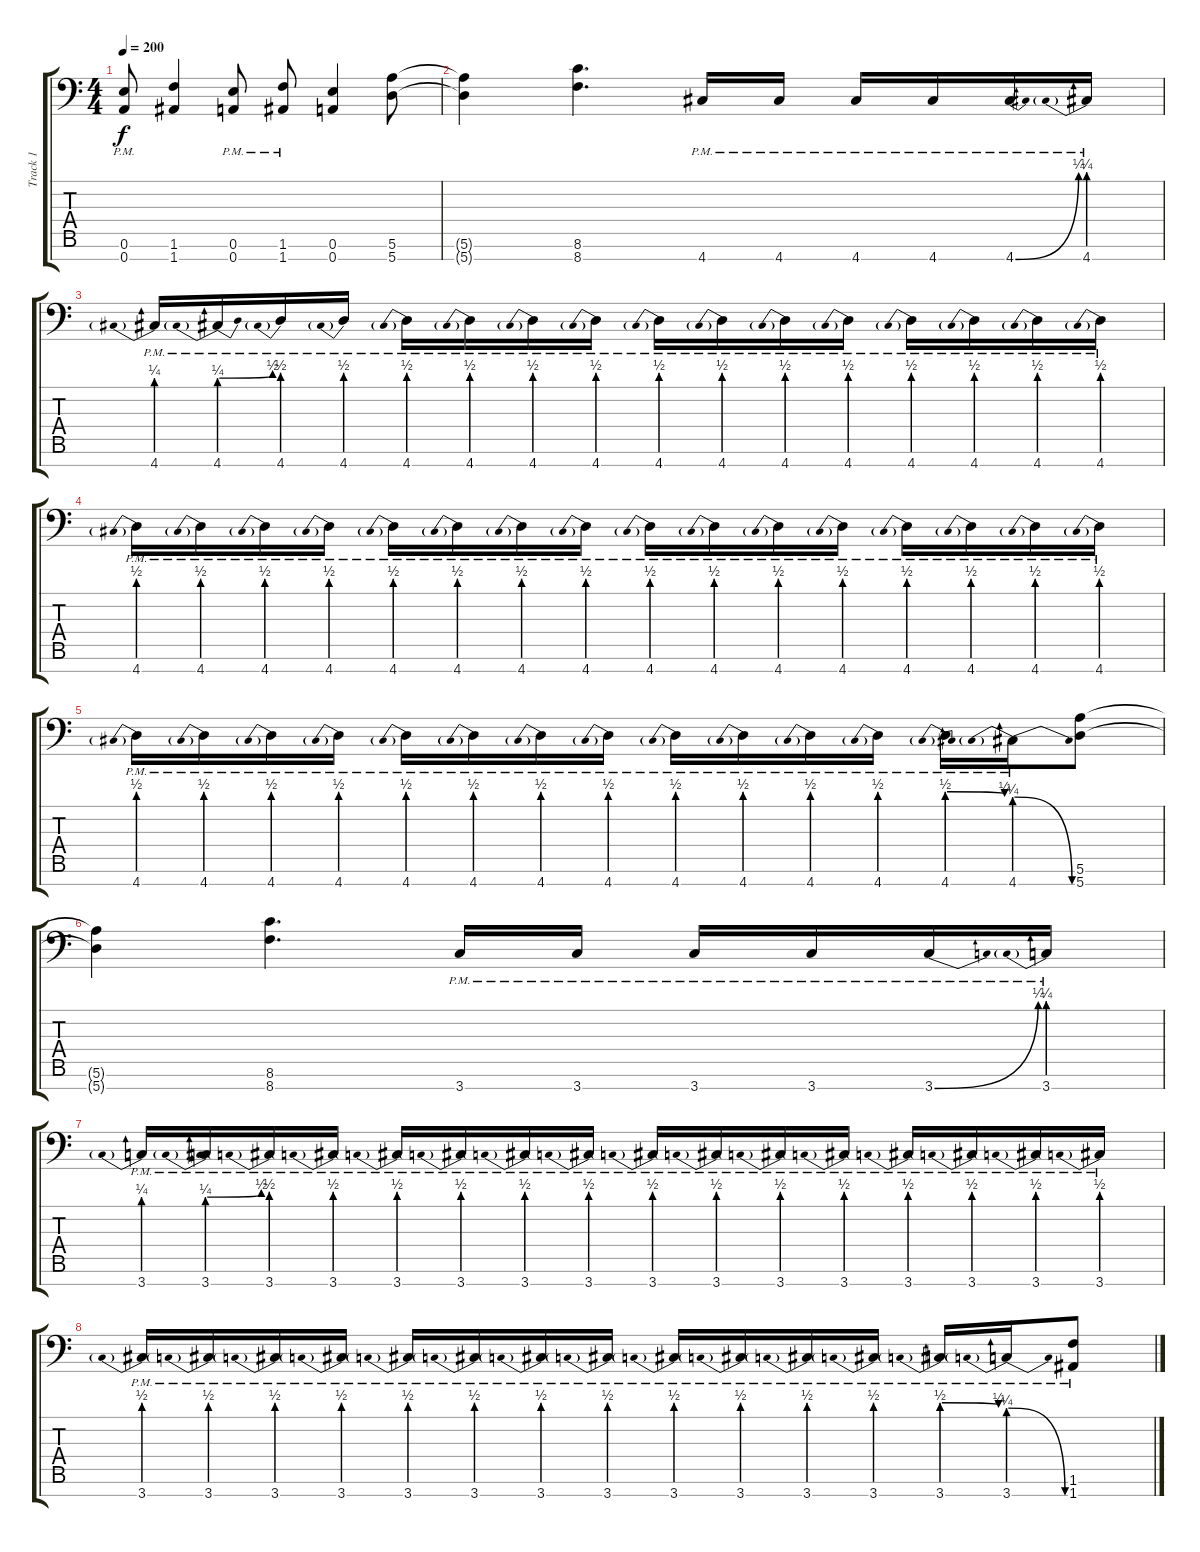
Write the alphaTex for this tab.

\track ("Track 1" "Track 1") {instrument overdrivenguitar}
\staff {score tabs}
\tuning (E4 B3 G3 D3 A2 E2 A1) {hide}
\ts (4 4)
\tempo 200
\clef f4
\ks c
(0.6{pm} 0.7{pm}).8{dy f} (1.6 1.7).4 (0.6{pm} 0.7{pm}).8 (1.6{pm} 1.7{pm}).8 (0.6 0.7).4 (5.6 5.7).8 |
(5.6{t} 5.7{t}).4 (8.6 8.7).4{d} 4.7{pm}.16 4.7{pm}.16 4.7{pm}.16 4.7{pm}.16 4.7{be (bend 0 0 60 1) pm}.16 4.7{be (prebend 0 1 60 1) pm}.16 |
4.7{be (prebend 0 1 60 1) pm}.16 4.7{be (prebendbend 0 1 60 2) pm}.16 4.7{be (prebend 0 2 60 2) pm}.16 4.7{be (prebend 0 2 60 2) pm}.16 4.7{be (prebend 0 2 60 2) pm}.16 4.7{be (prebend 0 2 60 2) pm}.16 4.7{be (prebend 0 2 60 2) pm}.16 4.7{be (prebend 0 2 60 2) pm}.16 4.7{be (prebend 0 2 60 2) pm}.16 4.7{be (prebend 0 2 60 2) pm}.16 4.7{be (prebend 0 2 60 2) pm}.16 4.7{be (prebend 0 2 60 2) pm}.16 4.7{be (prebend 0 2 60 2) pm}.16 4.7{be (prebend 0 2 60 2) pm}.16 4.7{be (prebend 0 2 60 2) pm}.16 4.7{be (prebend 0 2 60 2) pm}.16 |
4.7{be (prebend 0 2 60 2) pm}.16 4.7{be (prebend 0 2 60 2) pm}.16 4.7{be (prebend 0 2 60 2) pm}.16 4.7{be (prebend 0 2 60 2) pm}.16 4.7{be (prebend 0 2 60 2) pm}.16 4.7{be (prebend 0 2 60 2) pm}.16 4.7{be (prebend 0 2 60 2) pm}.16 4.7{be (prebend 0 2 60 2) pm}.16 4.7{be (prebend 0 2 60 2) pm}.16 4.7{be (prebend 0 2 60 2) pm}.16 4.7{be (prebend 0 2 60 2) pm}.16 4.7{be (prebend 0 2 60 2) pm}.16 4.7{be (prebend 0 2 60 2) pm}.16 4.7{be (prebend 0 2 60 2) pm}.16 4.7{be (prebend 0 2 60 2) pm}.16 4.7{be (prebend 0 2 60 2) pm}.16 |
4.7{be (prebend 0 2 60 2) pm}.16 4.7{be (prebend 0 2 60 2) pm}.16 4.7{be (prebend 0 2 60 2) pm}.16 4.7{be (prebend 0 2 60 2) pm}.16 4.7{be (prebend 0 2 60 2) pm}.16 4.7{be (prebend 0 2 60 2) pm}.16 4.7{be (prebend 0 2 60 2) pm}.16 4.7{be (prebend 0 2 60 2) pm}.16 4.7{be (prebend 0 2 60 2) pm}.16 4.7{be (prebend 0 2 60 2) pm}.16 4.7{be (prebend 0 2 60 2) pm}.16 4.7{be (prebend 0 2 60 2) pm}.16 4.7{be (prebendrelease 0 2 60 1) pm}.16 4.7{be (prebendrelease 0 1 60 0) pm}.16 (5.6 5.7).8 |
(5.6{t} 5.7{t}).4 (8.6 8.7).4{d} 3.7{pm}.16 3.7{pm}.16 3.7{pm}.16 3.7{pm}.16 3.7{be (bend 0 0 60 1) pm}.16 3.7{be (prebend 0 1 60 1) pm}.16 |
3.7{be (prebend 0 1 60 1) pm}.16 3.7{be (prebendbend 0 1 60 2) pm}.16 3.7{be (prebend 0 2 60 2) pm}.16 3.7{be (prebend 0 2 60 2) pm}.16 3.7{be (prebend 0 2 60 2) pm}.16 3.7{be (prebend 0 2 60 2) pm}.16 3.7{be (prebend 0 2 60 2) pm}.16 3.7{be (prebend 0 2 60 2) pm}.16 3.7{be (prebend 0 2 60 2) pm}.16 3.7{be (prebend 0 2 60 2) pm}.16 3.7{be (prebend 0 2 60 2) pm}.16 3.7{be (prebend 0 2 60 2) pm}.16 3.7{be (prebend 0 2 60 2) pm}.16 3.7{be (prebend 0 2 60 2) pm}.16 3.7{be (prebend 0 2 60 2) pm}.16 3.7{be (prebend 0 2 60 2) pm}.16 |
3.7{be (prebend 0 2 60 2) pm}.16 3.7{be (prebend 0 2 60 2) pm}.16 3.7{be (prebend 0 2 60 2) pm}.16 3.7{be (prebend 0 2 60 2) pm}.16 3.7{be (prebend 0 2 60 2) pm}.16 3.7{be (prebend 0 2 60 2) pm}.16 3.7{be (prebend 0 2 60 2) pm}.16 3.7{be (prebend 0 2 60 2) pm}.16 3.7{be (prebend 0 2 60 2) pm}.16 3.7{be (prebend 0 2 60 2) pm}.16 3.7{be (prebend 0 2 60 2) pm}.16 3.7{be (prebend 0 2 60 2) pm}.16 3.7{be (prebendrelease 0 2 60 1) pm}.16 3.7{be (prebendrelease 0 1 60 0) pm}.16 (1.6{pm} 1.7{pm}).8
